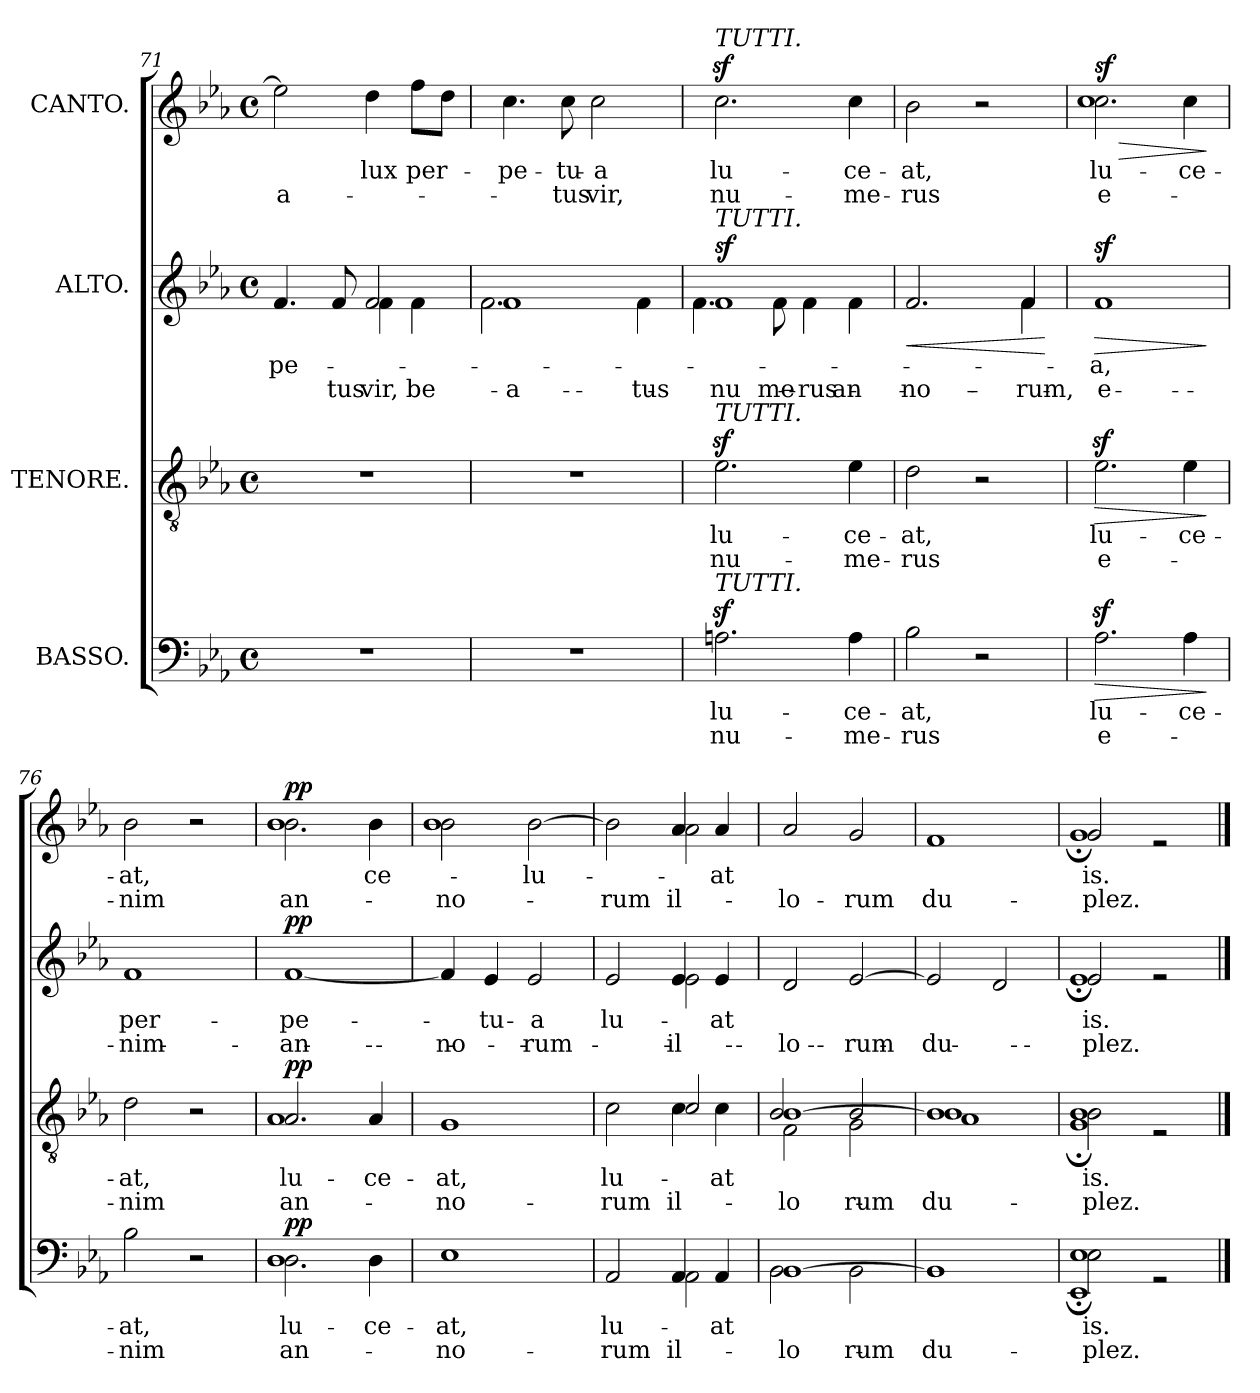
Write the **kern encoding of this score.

**kern	**text	**text	**dynam	**kern	**text	**text	**dynam	**kern	**text	**text	**dynam	**kern	**text	**text	**dynam
*part4	*part4	*part4	*part4	*part3	*part3	*part3	*part3	*part2	*part2	*part2	*part2	*part1	*part1	*part1	*part1
*staff4	*staff4	*staff4	*staff4	*staff3	*staff3	*staff3	*staff3	*staff2	*staff2	*staff2	*staff2	*staff1	*staff1	*staff1	*staff1
*I"BASSO.	*	*	*	*I"TENORE.	*	*	*	*I"ALTO.	*	*	*	*I"CANTO.	*	*	*
!!LO:LB:g=z
*clefF4	*	*	*	*clefGv2	*	*	*	*clefG2	*	*	*	*clefG2	*	*	*
*k[b-e-a-]	*	*	*	*k[b-e-a-]	*	*	*	*k[b-e-a-]	*	*	*	*k[b-e-a-]	*	*	*
*M4/4	*	*	*	*M4/4	*	*	*	*M4/4	*	*	*	*M4/4	*	*	*
*met(c)	*	*	*	*met(c)	*	*	*	*met(c)	*	*	*	*met(c)	*	*	*
=71	=71	=71	=71	=71	=71	=71	=71	=71	=71	=71	=71	=71	=71	=71	=71
!	!	!	!	!	!	!	!	!	!LO:LY:b	!	!	!	!	!LO:LY:b	!
*	*	*	*	*	*	*	*	*^	*	*	*	*	*	*	*
1r	.	.	.	1r	.	.	.	4.f/	4.ryy	-pe-	.	.	2ee-\]	.	-a-	.
!	!	!	!	!	!	!	!	!	!	!LO:LY:b	!	!	!	!	!	!
!	!	!	!	!	!	!	!	!	!	!	!LO:LY:b	!	!	!	!	!
.	.	.	.	.	.	.	.	8f/	8f/yy	.	-tus	.	.	.	.	.
!	!	!	!	!	!	!	!	!	!	!LO:LY:b	!	!	!	!	!	!
!	!	!	!	!	!	!	!	!	!	!	!LO:LY:b	!	!	!LO:LY:b	!	!
.	.	.	.	.	.	.	.	2f/	4f!\	.	vir,	.	4dd\	lux	.	.
!	!	!	!	!	!	!	!	!	!	!	!LO:LY:b	!	!	!LO:LY:b	!	!
.	.	.	.	.	.	.	.	.	4f!\	.	be-	.	8ff\L	per-	.	.
.	.	.	.	.	.	.	.	.	.	.	.	.	8dd\J	.	.	.
=72	=72	=72	=72	=72	=72	=72	=72	=72	=72	=72	=72	=72	=72	=72	=72	=72
!	!	!	!	!	!	!	!	!	!	!LO:LY:b	!	!	!	!	!	!
!	!	!	!	!	!	!	!	!	!	!	!LO:LY:b	!	!	!LO:LY:b	!	!
1r	.	.	.	1r	.	.	.	1f	2.f!\	.	a-	.	4.cc\	-pe-	.	.
!	!	!	!	!	!	!	!	!	!	!	!	!	!	!LO:LY:b	!LO:LY:b	!
.	.	.	.	.	.	.	.	.	.	.	.	.	8cc\	-tu-	-tus	.
!	!	!	!	!	!	!	!	!	!	!	!	!	!	!LO:LY:b	!LO:LY:b	!
.	.	.	.	.	.	.	.	.	.	.	.	.	2cc\	-a	vir,	.
!	!	!	!	!	!	!	!	!	!	!	!LO:LY:b	!	!	!	!	!
.	.	.	.	.	.	.	.	.	4f!\	.	-tus	.	.	.	.	.
=73	=73	=73	=73	=73	=73	=73	=73	=73	=73	=73	=73	=73	=73	=73	=73	=73
!	!	!	!	!	!	!	!	!	!	!	!	!	!LO:TX:a:i:t=TUTTI.	!	!	!
!	!	!	!	!	!	!	!	!LO:TX:a:i:t=TUTTI.	!	!	!	!	!	!	!	!
!	!	!	!	!LO:TX:a:i:t=TUTTI.	!	!	!	!	!	!	!	!	!	!	!	!
!LO:TX:a:i:t=TUTTI.	!	!	!	!	!	!	!	!	!	!	!	!	!	!	!	!
!	!LO:LY:b	!LO:LY:b	!	!	!LO:LY:b	!LO:LY:b	!	!	!	!LO:LY:b	!	!	!	!	!	!
!	!	!	!	!	!	!	!	!	!	!	!LO:LY:b	!LO:DY:a	!	!LO:LY:b	!LO:LY:b	!
2.Anz>\	lu-	nu-	.	2.e-z>\	lu-	nu-	.	1f	4.f!\	.	nu-	sf	2.ccz>\	lu-	nu-	.
!	!	!	!	!	!	!	!	!	!	!	!LO:LY:b	!	!	!	!	!
.	.	.	.	.	.	.	.	.	8f!\	.	-me-	.	.	.	.	.
!	!	!	!	!	!	!	!	!	!	!	!LO:LY:b	!	!	!	!	!
.	.	.	.	.	.	.	.	.	4f!\	.	-rus	.	.	.	.	.
!	!LO:LY:b	!LO:LY:b	!	!	!LO:LY:b	!LO:LY:b	!	!	!	!	!LO:LY:b	!	!	!LO:LY:b	!LO:LY:b	!
4A\	-ce-	-me-	.	4e-\	-ce-	-me-	.	.	4f!\	.	an-	.	4cc\	-ce-	-me-	.
=74	=74	=74	=74	=74	=74	=74	=74	=74	=74	=74	=74	=74	=74	=74	=74	=74
!	!LO:LY:b	!LO:LY:b	!	!	!LO:LY:b	!LO:LY:b	!	!	!	!LO:LY:b	!	!LO:HP:b	!	!	!	!
!	!	!	!	!	!	!	!	!	!	!	!LO:LY:b	!	!	!LO:LY:b	!LO:LY:b	!
2B-\	-at,	-rus	.	2d\	-at,	-rus	.	2.f/	2.f\yy	.	-no-	<	2b-\	-at,	-rus	.
2r	.	.	.	2r	.	.	.	.	.	.	.	.	2r	.	.	.
!	!	!	!	!	!	!	!	!	!	!LO:LY:b	!	!	!	!	!	!
!	!	!	!	!	!	!	!	!	!	!	!LO:LY:b	!	!	!	!	!
.	.	.	.	.	.	.	.	4f/	4f\	.	-rum,	.	.	.	.	.
*	*	*	*	*	*	*	*	*v	*v	*	*	*	*	*	*	*
.	.	.	.	.	.	.	.	.	.	.	[	.	.	.	.
=75	=75	=75	=75	=75	=75	=75	=75	=75	=75	=75	=75	=75	=75	=75	=75
!	!LO:LY:b	!LO:LY:b	!LO:HP:b	!	!LO:LY:b	!LO:LY:b	!LO:HP:b	!	!LO:LY:b	!LO:LY:b	!LO:HP:b	!	!LO:LY:b	!LO:LY:b	!LO:HP:b
*	*	*	*	*	*	*	*	*	*	*	*	*^	*	*	*
!	!	!	!	!	!	!	!	!	!	!	!	!	!	!	!	!LO:DY:n=1:a
2.A-z>\	lu-	e-	>	2.e-z>\	lu-	e-	>	1fz>	-a,	e-	>	2.cc\	1cc!	lu-	e-	> sf
!	!LO:LY:b	!	!	!	!LO:LY:b	!	!	!	!	!	!	!	!	!LO:LY:b	!	!
4A-\	-ce-	.	.	4e-\	-ce-	.	.	.	.	.	.	4cc\	.	-ce-	.	.
*	*	*	*	*	*	*	*	*	*	*	*	*v	*v	*	*	*
.	.	.	]	.	.	.	]	.	.	.	]	.	.	.	]
=76	=76	=76	=76	=76	=76	=76	=76	=76	=76	=76	=76	=76	=76	=76	=76
!	!LO:LY:b	!LO:LY:b	!	!	!LO:LY:b	!LO:LY:b	!	!	!LO:LY:b	!LO:LY:b	!	!	!LO:LY:b	!LO:LY:b	!
2B-\	-at,	-nim	.	2d\	-at,	-nim	.	1f	per-	-nim	.	2b-\	-at,	-nim	.
2r	.	.	.	2r	.	.	.	.	.	.	.	2r	.	.	.
!!LO:LB:g=z
=77	=77	=77	=77	=77	=77	=77	=77	=77	=77	=77	=77	=77	=77	=77	=77
!	!LO:LY:b	!LO:LY:b	!	!	!LO:LY:b	!LO:LY:b	!	!	!LO:LY:b	!LO:LY:b	!	!	!LO:LY:b	!	!
*^	*	*	*	*^	*	*	*	*	*	*	*	*^	*	*	*
!	!	!	!	!LO:DY:a	!	!	!	!	!LO:DY:a	!	!	!	!LO:DY:a	!	!	!	!LO:LY:b	!LO:DY:a
2.D\	1D!	lu-	an-	pp	2.A-/	1A-!	lu-	an-	pp	[1f	-pe-	an-	pp	2.b-\	1b-!	.	an-	pp
!	!	!LO:LY:b	!	!	!	!	!LO:LY:b	!	!	!	!	!	!	!	!	!LO:LY:b	!	!
4D\	.	-ce-	.	.	4A-/	.	-ce-	.	.	.	.	.	.	4b-\	.	-ce-	.	.
*v	*v	*	*	*	*	*	*	*	*	*	*	*	*	*	*	*	*	*
*	*	*	*	*v	*v	*	*	*	*	*	*	*	*	*	*	*	*
=78	=78	=78	=78	=78	=78	=78	=78	=78	=78	=78	=78	=78	=78	=78	=78	=78
!	!LO:LY:b	!LO:LY:b	!	!	!LO:LY:b	!LO:LY:b	!	!	!	!LO:LY:b	!	!	!	!LO:LY:b	!	!
!	!	!	!	!	!	!	!	!	!	!	!	!	!	!	!LO:LY:b	!
1E-	at,	-no-	.	1G	at,	-no-	.	4f/]	.	no-	.	2b-\	1b-!	.	-no-	.
!	!	!	!	!	!	!	!	!	!LO:LY:b	!	!	!	!	!	!	!
.	.	.	.	.	.	.	.	4e-/	-tu-	.	.	.	.	.	.	.
!	!	!	!	!	!	!	!	!	!LO:LY:b	!LO:LY:b	!	!	!	!LO:LY:b	!	!
.	.	.	.	.	.	.	.	2e-/	-a	-rum	.	[2b-\	.	lu-	.	.
=79	=79	=79	=79	=79	=79	=79	=79	=79	=79	=79	=79	=79	=79	=79	=79	=79
!	!LO:LY:b	!LO:LY:b	!	!	!LO:LY:b	!LO:LY:b	!	!	!LO:LY:b	!	!	!	!	!	!LO:LY:b	!
*^	*	*	*	*^	*	*	*	*^	*	*	*	*	*	*	*	*
2AA-/	2ryy	-lu-	-rum	.	2c\	2ryy	-lu-	-rum	.	2e-/	2e-\yy	lu-	.	.	2b-\]	2b-/yy	.	-rum	.
!	!	!LO:LY:b	!	!	!	!	!	!	!	!	!	!	!	!	!	!	!	!	!
!	!	!	!LO:LY:b	!	!	!	!LO:LY:b	!	!	!	!	!	!	!	!	!	!	!	!
!	!	!	!	!	!	!	!	!LO:LY:b	!	!	!	!LO:LY:b	!	!	!	!	!	!	!
!	!	!	!	!	!	!	!	!	!	!	!	!	!LO:LY:b	!	!	!	!LO:LY:b	!	!
!	!	!	!	!	!	!	!	!	!	!	!	!	!	!	!	!	!	!LO:LY:b	!
4AA-/	2AA-!\	.	il-	.	4c\	2c!/	.	il-	.	4e-/	2e-!\	.	il-	.	4a-/	2a-!\	.	il-	.
!	!	!LO:LY:b	!	!	!	!	!LO:LY:b	!	!	!	!	!LO:LY:b	!	!	!	!	!LO:LY:b	!	!
4AA-/	.	-at	.	.	4c\	.	-at	.	.	4e-/	.	-at	.	.	4a-/	.	-at	.	.
*	*	*	*	*	*v	*v	*	*	*	*	*	*	*	*	*	*	*	*	*
=80	=80	=80	=80	=80	=80	=80	=80	=80	=80	=80	=80	=80	=80	=80	=80	=80	=80	=80
!	!	!LO:LY:b	!	!	!	!	!	!	!	!	!	!	!	!	!	!	!	!
!	!	!	!LO:LY:b	!	!	!LO:LY:b	!	!	!	!	!	!	!	!	!	!	!	!
*	*	*	*	*	*^	*	*	*	*	*	*	*	*	*	*	*	*	*
!	!	!	!	!	!	!	!	!LO:LY:b	!	!	!	!LO:LY:b	!	!	!	!	!	!	!
*	*	*	*	*	*	*^	*	*	*	*	*	*	*	*	*	*	*	*	*
!	!	!	!	!	!	!	!	!	!	!	!	!	!	!LO:LY:b	!	!	!	!LO:LY:b	!	!
!	!	!	!	!	!	!	!	!	!	!	!	!	!	!	!	!	!	!	!LO:LY:b	!
[1BB-	2BB-!\	.	-lo-	.	[1B-	2B-!/	2F!\	.	-lo-	.	2d/	2d/yy	.	-lo-	.	2a-/	2a-/yy	.	-lo-	.
!	!	!	!LO:LY:b	!	!	!	!	!	!LO:LY:b	!	!	!	!	!LO:LY:b	!	!	!	!	!LO:LY:b	!
.	2BB-!\	.	-rum	.	.	2B-!/	2G!\	.	-rum	.	[2e-/	2e-/yy	.	-rum	.	2g/	2g/yy	.	-rum	.
=81	=81	=81	=81	=81	=81	=81	=81	=81	=81	=81	=81	=81	=81	=81	=81	=81	=81	=81	=81	=81
!	!	!	!LO:LY:b	!	!	!	!	!	!LO:LY:b	!	!	!	!	!LO:LY:b	!	!	!	!	!LO:LY:b	!
*	*	*	*	*	*	*	*	*	*	*	*v	*v	*	*	*	*	*	*	*	*
*v	*v	*	*	*	*	*	*	*	*	*	*	*	*	*	*v	*v	*	*	*
1BB-]	.	du-	.	1B-]	1B-!	1A-!	.	du-	.	2e-/]	.	du-	.	1f	.	du-	.
.	.	.	.	.	.	.	.	.	.	2d/	.	.	.	.	.	.	.
*	*	*	*	*v	*v	*v	*	*	*	*	*	*	*	*	*	*	*
=82	=82	=82	=82	=82	=82	=82	=82	=82	=82	=82	=82	=82	=82	=82	=82
!	!LO:LY:b	!LO:LY:b	!	!	!LO:LY:b	!LO:LY:b	!	!LO:N:head=open	!LO:LY:b	!LO:LY:b	!	!	!LO:LY:b	!LO:LY:b	!
*^	*	*	*	*^	*	*	*	*^	*	*	*	*^	*	*	*
2E-\	1EE-!;< 1E-!;<	-is.	-plez.	.	2B-\	1G!;< 1B-!;<	-is.	-plez.	.	2e-/	1e-;!	-is.	-plez.	.	2g/	1g;<!	-is.	-plez.	.
2rGG	.	.	.	.	2rE	.	.	.	.	2re	.	.	.	.	2re	.	.	.	.
*v	*v	*	*	*	*	*	*	*	*	*v	*v	*	*	*	*v	*v	*	*	*
*	*	*	*	*v	*v	*	*	*	*	*	*	*	*	*	*	*
==	==	==	==	==	==	==	==	==	==	==	==	==	==	==	==
*-	*-	*-	*-	*-	*-	*-	*-	*-	*-	*-	*-	*-	*-	*-	*-
